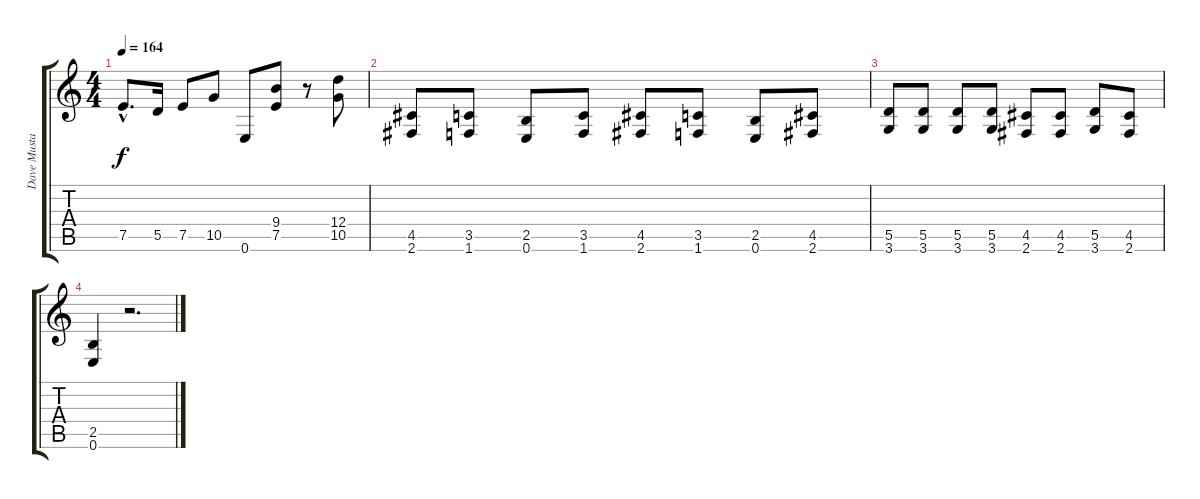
\track ("Dave Mustaine (Guitar)" "Dave Musta") {instrument overdrivenguitar}
\staff {score tabs}
\tuning (E4 B3 G3 D3 A2 E2) {hide}
\ts (4 4)
\tempo 164
\clef g2
\ks c
7.5{hac}.8{d dy f} 5.5.16 7.5.8 10.5.8 0.6.8 (9.4 7.5).8 r.8 (12.4 10.5).8 |
(4.5 2.6).8 (3.5 1.6).8 (2.5 0.6).8 (3.5 1.6).8 (4.5 2.6).8 (3.5 1.6).8 (2.5 0.6).8 (4.5 2.6).8 |
(5.5 3.6).8 (5.5 3.6).8 (5.5 3.6).8 (5.5 3.6).8 (4.5 2.6).8 (4.5 2.6).8 (5.5 3.6).8 (4.5 2.6).8 |
(2.5 0.6).4 r.2{d}
